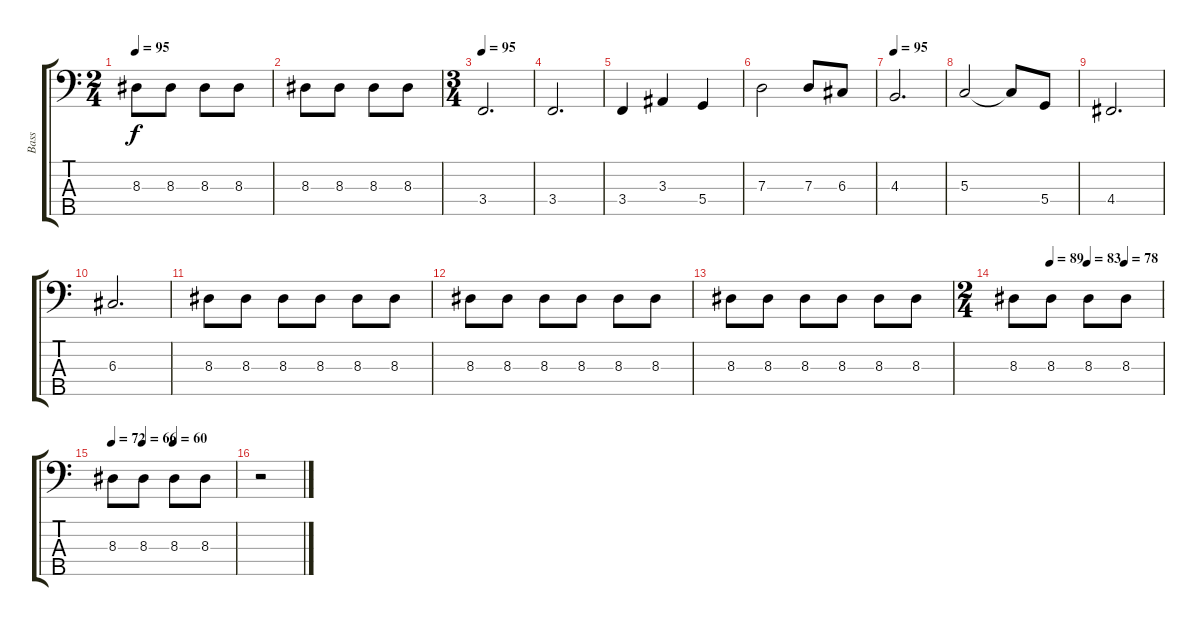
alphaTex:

\track ("Bass" "Bass") {instrument electricbassfinger}
\staff {score tabs}
\tuning (F2 C2 G1 D1 A0) {hide}
\ts (2 4)
\tempo 95
\clef f4
\ks c
8.3.8{dy f} 8.3.8 8.3.8 8.3.8 |
8.3.8 8.3.8 8.3.8 8.3.8 |
\ts (3 4)
\tempo 95
3.4.2{d} |
3.4.2{d} |
3.4.4 3.3.4 5.4.4 |
7.3.2 7.3.8 6.3.8 |
\tempo 95
4.3.2{d} |
5.3.2 5.3{t}.8 5.4.8 |
4.4.2{d} |
6.3.2{d} |
8.3.8 8.3.8 8.3.8 8.3.8 8.3.8 8.3.8 |
8.3.8 8.3.8 8.3.8 8.3.8 8.3.8 8.3.8 |
8.3.8 8.3.8 8.3.8 8.3.8 8.3.8 8.3.8 |
\ts (2 4)
\tempo (89 0.25)
\tempo (83 0.5)
\tempo (78 0.75)
8.3.8 8.3.8 8.3.8 8.3.8 |
\tempo 72
\tempo (66 0.25)
\tempo (60 0.5)
8.3.8 8.3.8 8.3.8 8.3.8 |
r.2
